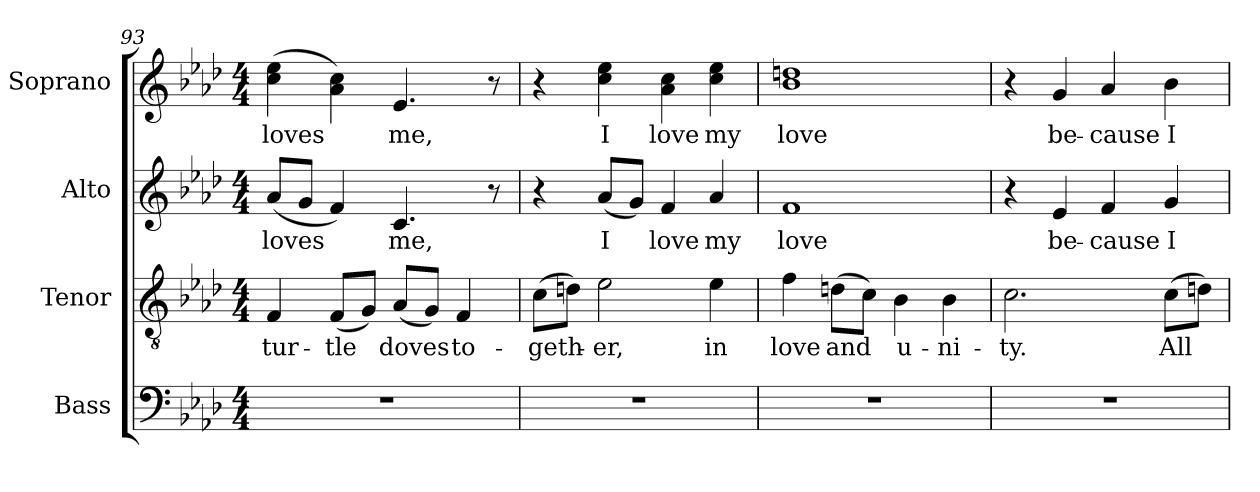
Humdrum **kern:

**kern	**kern	**text	**kern	**text	**kern	**text
*part4	*part3	*part3	*part2	*part2	*part1	*part1
*staff4	*staff3	*staff3	*staff2	*staff2	*staff1	*staff1
*I"Bass	*I"Tenor	*	*I"Alto	*	*I"Soprano	*
*I'B.	*I'T.	*	*I'A.	*	*I'S.	*
*clefF4	*clefGv2	*	*clefG2	*	*clefG2	*
*	*ITrd7c12	*	*	*	*	*
*k[b-e-a-d-]	*k[b-e-a-d-]	*	*k[b-e-a-d-]	*	*k[b-e-a-d-]	*
*A-:	*A-:	*	*A-:	*	*A-:	*
*M4/4	*M4/4	*	*M4/4	*	*M4/4	*
=93	=93	=93	=93	=93	=93	=93
!	!	!LO:LY:b:color=#000000	!	!	!	!
!	!	!	!	!LO:LY:b:color=#000000	!	!
!	!	!	!	!	!	!LO:LY:b:color=#000000
1r	4FFi/	tur-	(8a-i/L	loves	(4cci\ 4ee-i	loves
.	.	.	8gi/J	.	.	.
!	!	!LO:LY:b:color=#000000	!	!	!	!
.	(8FFi/L	-tle	4fi/)	.	4a-i\ 4cci)	.
.	8GGi/J)	.	.	.	.	.
!	!	!LO:LY:b:color=#000000	!	!	!	!
!	!	!	!	!LO:LY:b:color=#000000	!	!
!	!	!	!	!	!	!LO:LY:b:color=#000000
.	(8AA-i/L	doves	4.ci/	me,	4.e-i/	me,
.	8GGi/J)	.	.	.	.	.
!	!	!LO:LY:b:color=#000000	!	!	!	!
.	4FFi/	to-	.	.	.	.
.	.	.	8r	.	8r	.
!!LO:PB:g=z
=94	=94	=94	=94	=94	=94	=94
!	!	!LO:LY:b:color=#000000	!	!	!	!
1r	(8Ci\L	-geth-	4r	.	4r	.
.	8Dni\J)	.	.	.	.	.
!	!	!LO:LY:b:color=#000000	!	!	!	!
!	!	!	!	!LO:LY:b:color=#000000	!	!
!	!	!	!	!	!	!LO:LY:b:color=#000000
.	2E-i\	-er,	(8a-i/L	I	4cci\ 4ee-i	I
.	.	.	8gi/J)	.	.	.
!	!	!	!	!LO:LY:b:color=#000000	!	!
!	!	!	!	!	!	!LO:LY:b:color=#000000
.	.	.	4fi/	love	4a-i\ 4cci	love
!	!	!LO:LY:b:color=#000000	!	!	!	!
!	!	!	!	!LO:LY:b:color=#000000	!	!
!	!	!	!	!	!	!LO:LY:b:color=#000000
.	4E-i\	in	4a-i/	my	4cci\ 4ee-i	my
=95	=95	=95	=95	=95	=95	=95
!	!	!LO:LY:b:color=#000000	!	!	!	!
!	!	!	!	!LO:LY:b:color=#000000	!	!
!	!	!	!	!	!	!LO:LY:b:color=#000000
1r	4Fi\	love	1fi	love	1b-i 1ddni	love
!	!	!LO:LY:b:color=#000000	!	!	!	!
.	(8Dni\L	and	.	.	.	.
.	8Ci\J)	.	.	.	.	.
!	!	!LO:LY:b:color=#000000	!	!	!	!
.	4BB-i\	u-	.	.	.	.
!	!	!LO:LY:b:color=#000000	!	!	!	!
.	4BB-i\	-ni-	.	.	.	.
=96	=96	=96	=96	=96	=96	=96
!	!	!LO:LY:b:color=#000000	!	!	!	!
1r	2.Ci\	-ty.	4r	.	4r	.
!	!	!	!	!LO:LY:b:color=#000000	!	!
!	!	!	!	!	!	!LO:LY:b:color=#000000
.	.	.	4e-i/	be-	4gi/	be-
!	!	!	!	!LO:LY:b:color=#000000	!	!
!	!	!	!	!	!	!LO:LY:b:color=#000000
.	.	.	4fi/	-cause	4a-i/	-cause
!	!	!LO:LY:b:color=#000000	!	!	!	!
!	!	!	!	!LO:LY:b:color=#000000	!	!
!	!	!	!	!	!	!LO:LY:b:color=#000000
.	(8Ci\L	All	4gi/	I	4b-i\	I
.	8Dni\J)	.	.	.	.	.
=	=	=	=	=	=	=
*-	*-	*-	*-	*-	*-	*-
